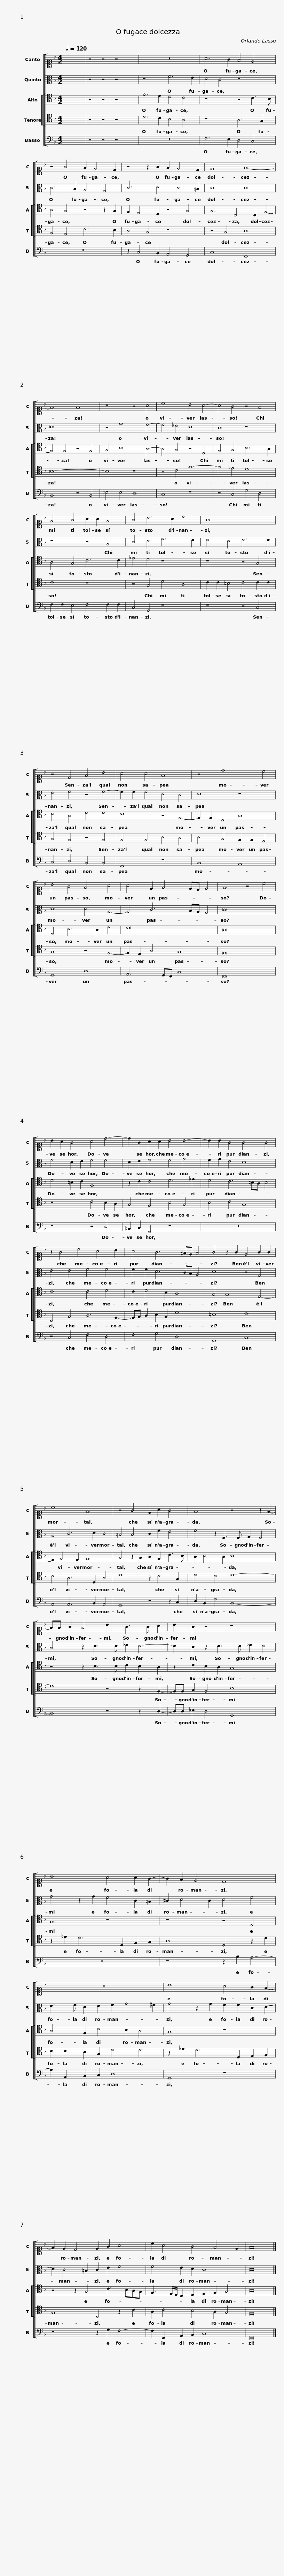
X:1
%%score [ 1 2 [ 3 4 ] 5 ]
L:1/8
Q:1/4=120
M:4/2
I:linebreak $
K:F
V:1 alto1
V:2 alto
V:3 tenor
V:4 tenor
V:5 bass
V:1
 x16 | z4 z4 z4 x4 | z16 | A6 G2 F4 E4 | z4 G4 F2 E4 D2 | %5
 z4 z2 G2 F2 E4 D2 |$ E8 F8- | F8 F8 | z8 z4 A4 | c8 B4 A4- | %10
 A4 G4 z4 F4 |$ F4 G4 A2 A2 F4 | G4 B6 A2 c4 | G16 | z4 D4 F4 B4 | %15
 A4 A4 F8 |$ z4 d8 c4 | B4 G4 F4 A4 | A4 E2 F4 ED E4 | F8 z4 c4 | %20
 B2 A2 G4 A4 d4- |$ d2 G2 A2 A2 B4 B4- | B2 B2 G4 G4 G4 | z2 G4 c4 A4 B2 | A4 G6 ^FE F4 |$ %25
 G4 z2 G2 E4 G2 G2 | c8 F8 | z4 G4 E2 A2 G4 | F8 z4 z2 F2- |$ FF G2 F4 B2 G3 G A2 | %30
 B2 G2 z4 z8 | B8 A4 A2 G2- | G2 F2 E4 D8 |$ z16 | B8 A4 G2 F2- | %35
 F2 E2 D4 E2 G2 A4 | c2 A4 G4 F4 E2 | F16 |] %38
V:2
 x16 | z4 z4 z4 x4 | z8 F6 E2 | D4 C4 z8 | C6 B,2 A,4 G,4 | %5
 C6 D4 C4 =B,2 |$ C8 C8 | D16 | z4 G8 F4- | F4 _E4 D8 | %10
 C8 z8 |$ z8 z4 A,4 | C4 D4 F6 E2 | E4 D4 E6 E2 | E4 F4 z4 F4- | %15
 F2 F2 F4 D4 C4 |$ D8 z8 | D8 D4 A,4- | A,4 C6 B,A, G,4 | C16 | %20
 F4 D2 E2 F4 F4 |$ D2 E2 F4 F4 G4 | F2 G2 E4 D8 | E4 E4 F4 F4 | F2 F2 D6 CB, A,4 |$ %25
 D8 z4 G,4 | A,4 C6 D2 C4 | =B,4 B,4 C2 F2 E4 | F4 z2 F,3 F, G,2 F,4 |$ B,4 z2 D3 D _E2 D4- | %30
 D2 C2 z2 D3 D _E2 D4 | G4 z2 G2 F4 C2 =B,2 | ^C2 D4 C2 D4 F4 |$ E3 F D2 E2 F2 G4 ^F2 | G4 z2 G2 F2 F2 C2 D2- | %35
 D2 C4 =B,2 C2 E2 F4 | F4 E2 D2 C8 | C16 |] %38
V:3
 x16 | z4 z4 z4 x4 | F6 E2 D4 C4 | z8 z4 C3 B, | A,4 G,4 z4 z2 G,2 | %5
 F,2 E,4 D,2 z4 G,4 |$ G,6 C,4 C,2 F,4- | F,4 F,4 z4 F,4 | G,4 B,8 A,4- | A,4 G,4 z4 D,4 | %10
 F,4 G,4 B,6 A,2 |$ A,4 G,4 C6 C2 | _E4 D4 z8 | z8 z4 G,4 | C4 A,4 D4 D4 | %15
 C8 z4 F,4- |$ F,2 F,2 D,4 A,8 | D,4 B,6 A,2 D4 | C16 | A,16 | %20
 D4 =B,2 C2 F,8 |$ z2 C2 C4 D6 _E2 | D4 C6 =B,A, B,4 | C8 C4 D4 | C2 D4 B,2 A,8 |$ %25
 G,4 G,8 E,4- | E,2 F,4 E,2 F,8 | G,4 z2 G,2 A,2 F,2 C3 B, | A,2 B,4 A,2 B,8 |$ z4 z2 B,3 B, C2 B,2 A,2 | %30
 z2 C2 B,2 A,2 G,8 | G,8 z8 | z8 z4 D,4 |$ A,4 F,2 C4 B,2 A,4 | G,8 z8 | %35
 z4 z2 G,4 C3 B,A,G, | F,3 E,/D,/ C,2 D,2 E,2 F,2 G,4 | A,16 |] %38
V:4
 x16 | z4 z4 z4 x4 | D6 C2 B,4 A,4 | z8 A,6 G,2 | F,4 E,4 C6 B,2 | %5
 A,4 G,4 z8 |$ z4 G,4 A,8 | B,16- | B,8 z8 | z4 C4 F8- | %10
 F4 _E4 D8 |$ C8 z8 | z4 G,4 D4 A,4 | C2 C2 =B,4 C4 C2 C2 | G,4 F,4 z4 F,4 | %15
 F,4 F,4 B,4 A,4 |$ B,4 G,4 F,2 F,2 E,4 | G,8 z4 F,4- | F,2 E,2 A,4 G,8 | F,16 | %20
 z8 C4 B,2 A,2 |$ G,4 F,4 B,4 G,4 | B,4 C4 G,8 | C,4 G,4 A,6 F,2- | F,G, A,2 B,2 G,2 D8 |$ %25
 =B,8 C8 | C4 A,6 D,2 A,4 | D8 z2 C4 G,2 | D4 C4 D8- |$ D8 z4 z2 F,2- | %30
 F,F, G,2 F,4 B,8 | z2 _E2 D6 D,2 F,2 G,2 | A,8 D,4 z2 D2 |$ C2 C2 B,2 G,2 D4 D4 | z2 _E2 D6 D,2 E,2 F,2 | %35
 G,8 C,4 z2 C2 | A,2 C4 B,4 A,2 G,4 | F,16 |] %38
V:5
 x16 | z4 z4 z4 x4 | z16 | F,6 E,2 D,4 C,4 | z16 | %5
 z2 C,4 B,,2 A,,4 G,,4 |$ C,8 F,,8 | B,,8 z4 B,,4 | _E,4 E,4 D,8 | C,8 z8 | %10
 z4 C,4 G,4 D,4 |$ F,2 F,2 E,4 F,4 F,2 F,2 | C,4 G,,4 z8 | z8 z4 C,4 | C,4 D,4 B,,4 B,,4 | %15
 F,,8 z8 |$ B,,8 A,,8 | G,,8 D,8 | A,,6 G,,F,, C,8 | F,,16 | %20
 z8 z4 D,4 |$ =B,,2 C,2 F,,4 z8 | z16 | z4 C,4 F,4 D,4 | F,4 G,4 D,8 |$ %25
 G,,8 C,8 | A,,4 A,,6 B,,2 A,,4 | G,,8 z4 z2 C,2 | D,2 B,,2 F,4 B,,8- |$ B,,8 z4 z2 D,2- | %30
 D,D, _E,2 D,4 G,,8 | z16 | z8 z2 B,2 A,4- |$ A,2 A,,2 B,,2 C,2 D,8 | G,,8 z8 | %35
 z8 z2 G,2 F,4- | F,2 F,,2 A,,2 B,,2 C,8 | F,,16 |] %38
